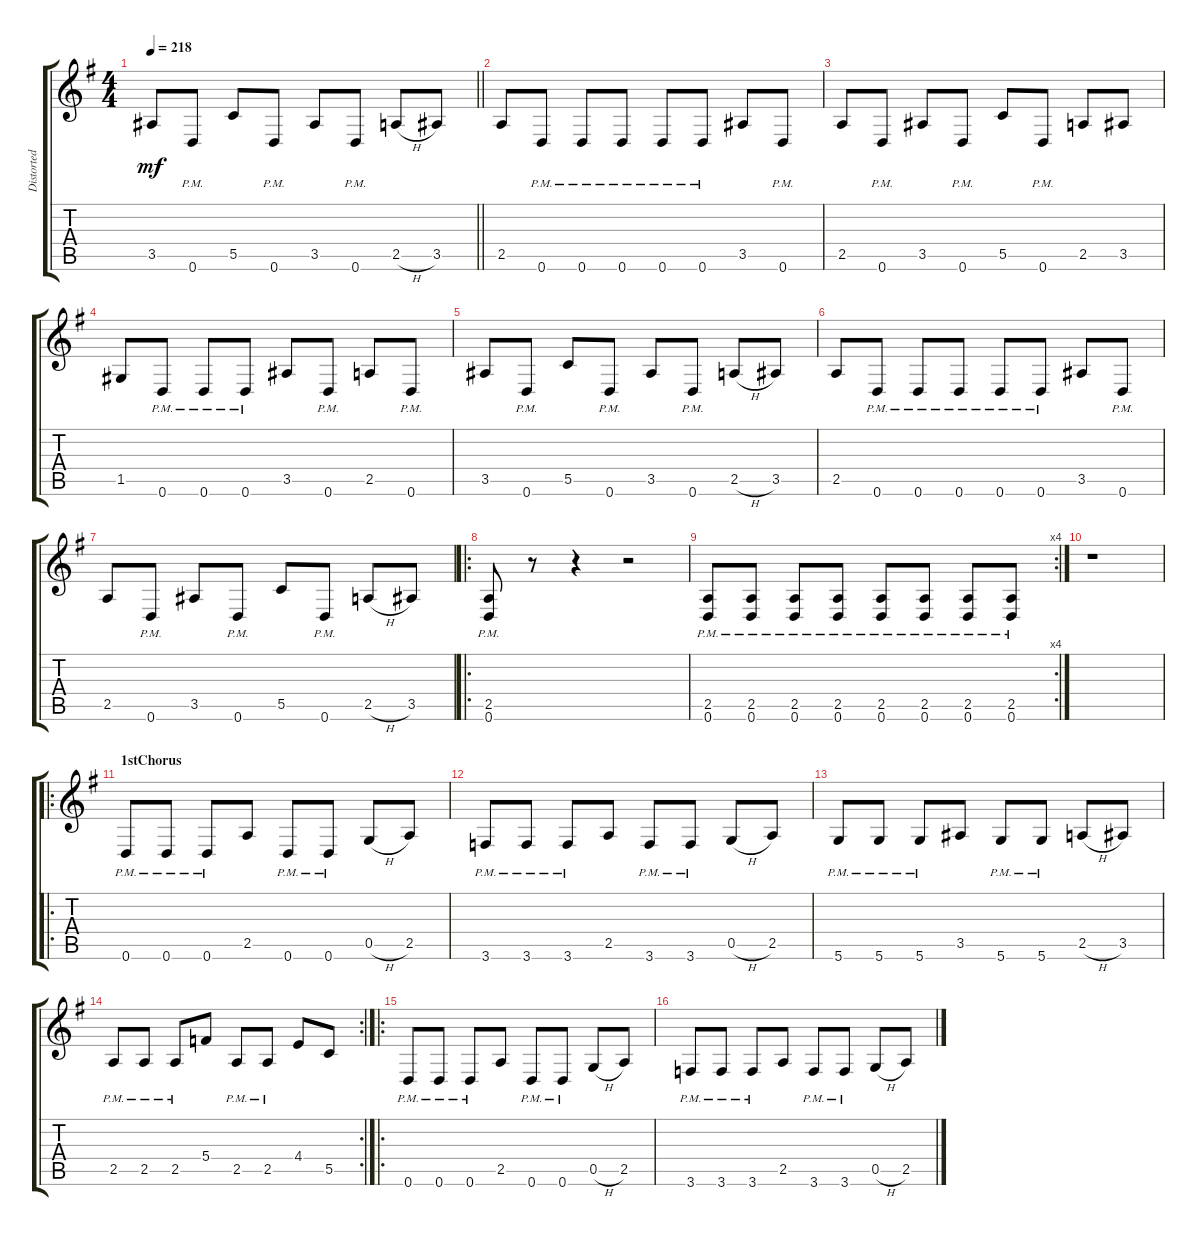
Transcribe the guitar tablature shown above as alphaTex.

\track ("Distorted Guitar (left channel)" "Distorted ") {instrument overdrivenguitar}
\staff {score tabs}
\tuning (D4 A3 F3 C3 G2 D2) {hide}
\ts (4 4)
\tempo 218
\clef g2
\barLineRight lightlight
\ks g
3.5.8{dy mf} 0.6{pm}.8 5.5.8 0.6{pm}.8 3.5.8 0.6{pm}.8 2.5{h}.8 3.5.8 |
2.5.8 0.6{pm}.8 0.6{pm}.8 0.6{pm}.8 0.6{pm}.8 0.6{pm}.8 3.5.8 0.6{pm}.8 |
2.5.8 0.6{pm}.8 3.5.8 0.6{pm}.8 5.5.8 0.6{pm}.8 2.5.8 3.5.8 |
1.5.8 0.6{pm}.8 0.6{pm}.8 0.6{pm}.8 3.5.8 0.6{pm}.8 2.5.8 0.6{pm}.8 |
3.5.8 0.6{pm}.8 5.5.8 0.6{pm}.8 3.5.8 0.6{pm}.8 2.5{h}.8 3.5.8 |
2.5.8 0.6{pm}.8 0.6{pm}.8 0.6{pm}.8 0.6{pm}.8 0.6{pm}.8 3.5.8 0.6{pm}.8 |
2.5.8 0.6{pm}.8 3.5.8 0.6{pm}.8 5.5.8 0.6{pm}.8 2.5{h}.8 3.5.8 |
\ro
(2.5{pm} 0.6{pm}).8 r.8 r.4 r.2 |
\rc 4
(2.5{pm} 0.6{pm}).8 (2.5{pm} 0.6{pm}).8 (2.5{pm} 0.6{pm}).8 (2.5{pm} 0.6{pm}).8 (2.5{pm} 0.6{pm}).8 (2.5{pm} 0.6{pm}).8 (2.5{pm} 0.6{pm}).8 (2.5{pm} 0.6{pm}).8 |
r.1 |
\ro
\section ("" "1stChorus")
0.6{pm}.8 0.6{pm}.8 0.6{pm}.8 2.5.8 0.6{pm}.8 0.6{pm}.8 0.5{h}.8 2.5.8 |
3.6{pm}.8 3.6{pm}.8 3.6{pm}.8 2.5.8 3.6{pm}.8 3.6{pm}.8 0.5{h}.8 2.5.8 |
5.6{pm}.8 5.6{pm}.8 5.6{pm}.8 3.5.8 5.6{pm}.8 5.6{pm}.8 2.5{h}.8 3.5.8 |
\rc 2
2.5{pm}.8 2.5{pm}.8 2.5{pm}.8 5.4.8 2.5{pm}.8 2.5{pm}.8 4.4.8 5.5.8 |
\ro
0.6{pm}.8 0.6{pm}.8 0.6{pm}.8 2.5.8 0.6{pm}.8 0.6{pm}.8 0.5{h}.8 2.5.8 |
3.6{pm}.8 3.6{pm}.8 3.6{pm}.8 2.5.8 3.6{pm}.8 3.6{pm}.8 0.5{h}.8 2.5.8
